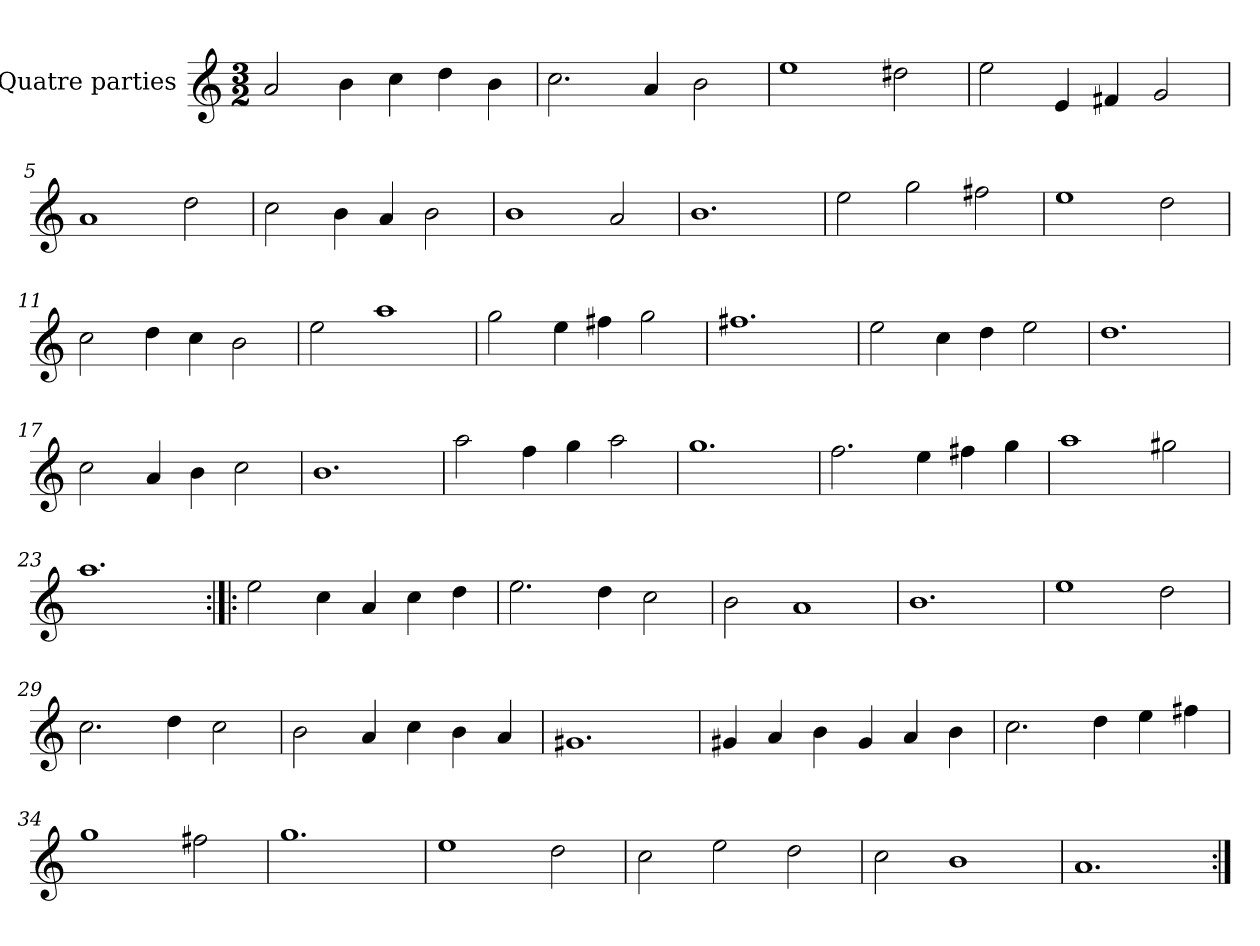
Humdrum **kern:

**kern
*part1
*staff1
*I"Quatre parties
*clefG2
*k[]
*M3/2
*MM180
=1
2a/
4b\
4cc\
4dd\
4b\
=2
2.cc\
4a/
2b\
=3
1ee
2dd#X\
=4
2ee\
4e/
4f#X/
2g/
=5
1a
2dd\
=6
2cc\
4b\
4a/
2b\
=7
1b
2a/
=8
1.b
=9
2ee\
2gg\
2ff#X\
=10
1ee
2dd\
=11
2cc\
4dd\
4cc\
2b\
=12
2ee\
1aa
=13
2gg\
4ee\
4ff#X\
2gg\
=14
1.ff#X
=15
2ee\
4cc\
4dd\
2ee\
=16
1.dd
=17
2cc\
4a/
4b\
2cc\
=18
1.b
=19
2aa\
4ff\
4gg\
2aa\
=20
1.gg
=21
2.ff\
4ee\
4ff#X\
4gg\
=22
1aa
2gg#X\
=23
1.aa
=24:|!|:
2ee\
4cc\
4a/
4cc\
4dd\
=25
2.ee\
4dd\
2cc\
=26
2b\
1a
=27
1.b
=28
1ee
2dd\
=29
2.cc\
4dd\
2cc\
=30
2b\
4a/
4cc\
4b\
4a/
=31
1.g#X
=32
4g#X/
4a/
4b\
4g#/
4a/
4b\
=33
2.cc\
4dd\
4ee\
4ff#X\
=34
1gg
2ff#X\
=35
1.gg
=36
1ee
2dd\
=37
2cc\
2ee\
2dd\
=38
2cc\
1b
=39
1.a
=:|!
*-
